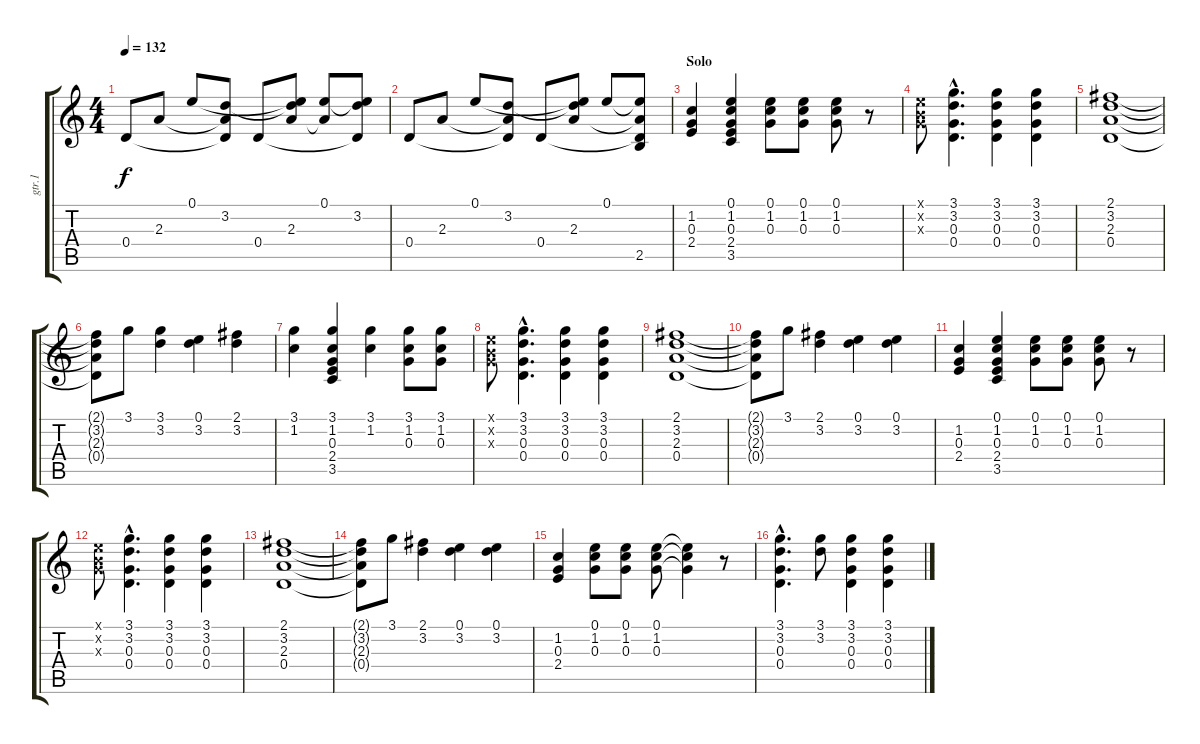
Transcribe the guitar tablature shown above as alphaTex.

\track ("gtr.1" "gtr.1") {instrument electricguitarclean}
\staff {score tabs}
\tuning (E4 B3 G3 D3 A2 E2) {hide}
\ts (4 4)
\tempo 132
\clef g2
\ks c
0.4.8{dy f instrument electricguitarclean} 2.3.8 0.1.8 (3.2 2.3{t} 0.4{t}).8 0.4.8 (0.1{t} 3.2{t} 2.3).8 (0.1 2.3{t}).8 (0.1{t} 3.2 0.4{t}).8 |
0.4.8 2.3.8 0.1.8 (3.2 2.3{t} 0.4{t}).8 0.4.8 (0.1{t} 3.2{t} 2.3).8 0.1.8 (0.1{t} 2.3{t} 0.4{t} 2.5).8 |
\section ("" "Solo")
(1.2 0.3 2.4).4 (0.1 1.2 0.3 2.4 3.5).4 (0.1 1.2 0.3).8 (0.1 1.2 0.3).8 (0.1 1.2 0.3).8 r.8 |
(0.1{x} 0.2{x} 0.3{x}).8 (3.1{hac} 3.2{hac} 0.3{hac} 0.4{hac}).4{d} (3.1 3.2 0.3 0.4).4 (3.1 3.2 0.3 0.4).4 |
(2.1 3.2 2.3 0.4).1 |
(2.1{t} 3.2{t} 2.3{t} 0.4{t}).8 3.1.8 (3.1 3.2).4 (0.1 3.2).4 (2.1 3.2).4 |
(3.1 1.2).4 (3.1 1.2 0.3 2.4 3.5).4 (3.1 1.2).4 (3.1 1.2 0.3).8 (3.1 1.2 0.3).8 |
(0.1{x} 0.2{x} 0.3{x}).8 (3.1{hac} 3.2{hac} 0.3{hac} 0.4{hac}).4{d} (3.1 3.2 0.3 0.4).4 (3.1 3.2 0.3 0.4).4 |
(2.1 3.2 2.3 0.4).1 |
(2.1{t} 3.2{t} 2.3{t} 0.4{t}).8 3.1.8 (2.1 3.2).4 (0.1 3.2).4 (0.1 3.2).4 |
(1.2 0.3 2.4).4 (0.1 1.2 0.3 2.4 3.5).4 (0.1 1.2 0.3).8 (0.1 1.2 0.3).8 (0.1 1.2 0.3).8 r.8 |
(0.1{x} 0.2{x} 0.3{x}).8 (3.1{hac} 3.2{hac} 0.3{hac} 0.4{hac}).4{d} (3.1 3.2 0.3 0.4).4 (3.1 3.2 0.3 0.4).4 |
(2.1 3.2 2.3 0.4).1 |
(2.1{t} 3.2{t} 2.3{t} 0.4{t}).8 3.1.8 (2.1 3.2).4 (0.1 3.2).4 (0.1 3.2).4 |
(1.2 0.3 2.4).4 (0.1 1.2 0.3).8 (0.1 1.2 0.3).8 (0.1 1.2 0.3).8 (0.1{t} 1.2{t} 0.3{t}).4 r.8 |
(3.1{hac} 3.2{hac} 0.3{hac} 0.4{hac}).4{d} (3.1 3.2).8 (3.1 3.2 0.3 0.4).4 (3.1 3.2 0.3 0.4).4
